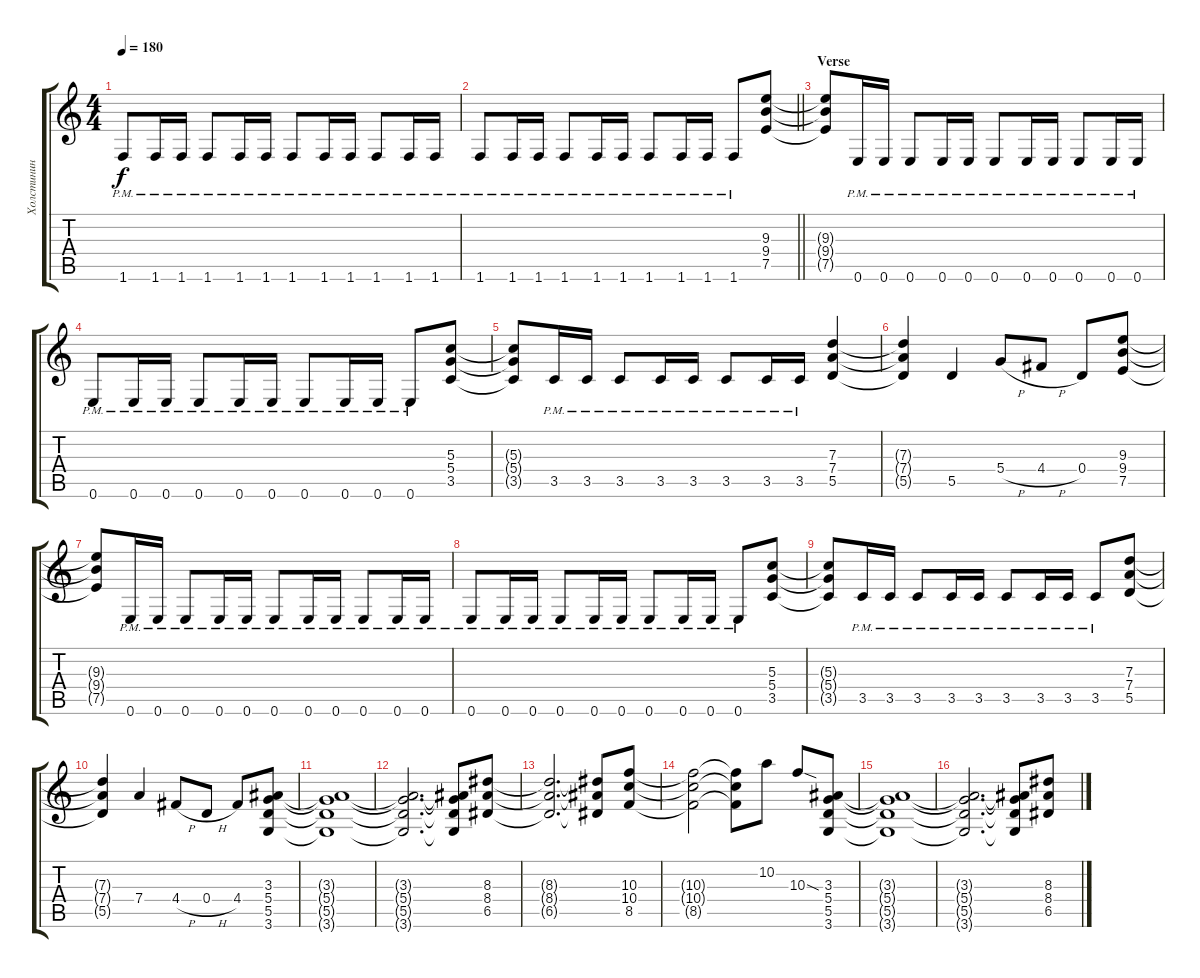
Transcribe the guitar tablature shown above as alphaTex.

\track ("Холстинин" "Холстинин") {instrument distortionguitar}
\staff {score tabs}
\tuning (E4 B3 G3 D3 A2 E2) {hide}
\ts (4 4)
\tempo 180
\clef g2
\ks c
1.6{pm}.8{dy f} 1.6{pm}.16 1.6{pm}.16 1.6{pm}.8 1.6{pm}.16 1.6{pm}.16 1.6{pm}.8 1.6{pm}.16 1.6{pm}.16 1.6{pm}.8 1.6{pm}.16 1.6{pm}.16 |
\barLineRight lightlight
1.6{pm}.8 1.6{pm}.16 1.6{pm}.16 1.6{pm}.8 1.6{pm}.16 1.6{pm}.16 1.6{pm}.8 1.6{pm}.16 1.6{pm}.16 1.6{pm}.8 (9.3 9.4 7.5).8 |
\section ("" "Verse")
(9.3{t} 9.4{t} 7.5{t}).8 0.6{pm}.16 0.6{pm}.16 0.6{pm}.8 0.6{pm}.16 0.6{pm}.16 0.6{pm}.8 0.6{pm}.16 0.6{pm}.16 0.6{pm}.8 0.6{pm}.16 0.6{pm}.16 |
0.6{pm}.8 0.6{pm}.16 0.6{pm}.16 0.6{pm}.8 0.6{pm}.16 0.6{pm}.16 0.6{pm}.8 0.6{pm}.16 0.6{pm}.16 0.6{pm}.8 (5.3 5.4 3.5).8 |
(5.3{t} 5.4{t} 3.5{t}).8 3.5{pm}.16 3.5{pm}.16 3.5{pm}.8 3.5{pm}.16 3.5{pm}.16 3.5{pm}.8 3.5{pm}.16 3.5{pm}.16 (7.3 7.4 5.5).4 |
(7.3{t} 7.4{t} 5.5{t}).4 5.5.4 5.4{h}.8 4.4{h}.8 0.4.8 (9.3 9.4 7.5).8 |
(9.3{t} 9.4{t} 7.5{t}).8 0.6{pm}.16 0.6{pm}.16 0.6{pm}.8 0.6{pm}.16 0.6{pm}.16 0.6{pm}.8 0.6{pm}.16 0.6{pm}.16 0.6{pm}.8 0.6{pm}.16 0.6{pm}.16 |
0.6{pm}.8 0.6{pm}.16 0.6{pm}.16 0.6{pm}.8 0.6{pm}.16 0.6{pm}.16 0.6{pm}.8 0.6{pm}.16 0.6{pm}.16 0.6{pm}.8 (5.3 5.4 3.5).8 |
(5.3{t} 5.4{t} 3.5{t}).8 3.5{pm}.16 3.5{pm}.16 3.5{pm}.8 3.5{pm}.16 3.5{pm}.16 3.5{pm}.8 3.5{pm}.16 3.5{pm}.16 3.5{pm}.8 (7.3 7.4 5.5).8 |
(7.3{t} 7.4{t} 5.5{t}).4 7.4.4 4.4{h}.8 0.4{h}.8 4.4.8 (3.3 5.4 5.5 3.6).8 |
(3.3{t} 5.4{t} 5.5{t} 3.6{t}).1 |
(3.3{t} 5.4{t} 5.5{t} 3.6{t}).2{d} (3.3{t} 5.4{t} 5.5{t} 3.6{t}).8 (8.3 8.4 6.5).8 |
(8.3{t} 8.4{t} 6.5{t}).2{d} (8.3{t} 8.4{t} 6.5{t}).8 (10.3 10.4 8.5).8 |
(10.3{t} 10.4{t} 8.5{t}).2 (10.3{t} 10.4{t} 8.5{t}).8 10.2.8 10.3{sod}.8 (3.3 5.4 5.5 3.6).8 |
(3.3{t} 5.4{t} 5.5{t} 3.6{t}).1 |
(3.3{t} 5.4{t} 5.5{t} 3.6{t}).2{d} (3.3{t} 5.4{t} 5.5{t} 3.6{t}).8 (8.3 8.4 6.5).8
